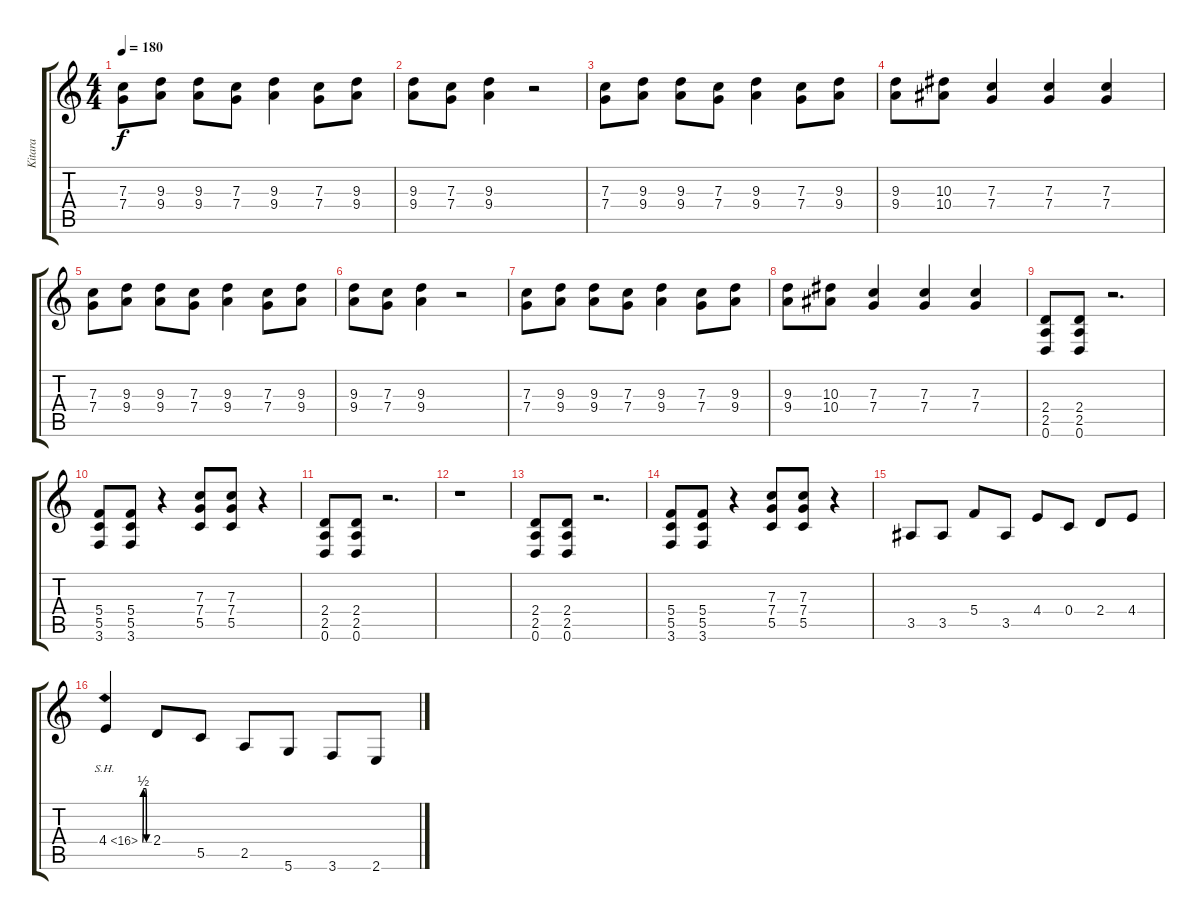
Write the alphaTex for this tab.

\track ("Kitara" "Kitara") {instrument distortionguitar}
\staff {score tabs}
\tuning (D4 A3 F3 C3 G2 D2) {hide}
\ts (4 4)
\tempo 180
\clef g2
\ks c
(7.3 7.4).8{dy f} (9.3 9.4).8 (9.3 9.4).8 (7.3 7.4).8 (9.3 9.4).4 (7.3 7.4).8 (9.3 9.4).8 |
(9.3 9.4).8 (7.3 7.4).8 (9.3 9.4).4 r.2 |
(7.3 7.4).8 (9.3 9.4).8 (9.3 9.4).8 (7.3 7.4).8 (9.3 9.4).4 (7.3 7.4).8 (9.3 9.4).8 |
(9.3 9.4).8 (10.3 10.4).8 (7.3 7.4).4 (7.3 7.4).4 (7.3 7.4).4 |
(7.3 7.4).8 (9.3 9.4).8 (9.3 9.4).8 (7.3 7.4).8 (9.3 9.4).4 (7.3 7.4).8 (9.3 9.4).8 |
(9.3 9.4).8 (7.3 7.4).8 (9.3 9.4).4 r.2 |
(7.3 7.4).8 (9.3 9.4).8 (9.3 9.4).8 (7.3 7.4).8 (9.3 9.4).4 (7.3 7.4).8 (9.3 9.4).8 |
(9.3 9.4).8 (10.3 10.4).8 (7.3 7.4).4 (7.3 7.4).4 (7.3 7.4).4 |
(2.4 2.5 0.6).8 (2.4 2.5 0.6).8 r.2{d} |
(5.4 5.5 3.6).8 (5.4 5.5 3.6).8 r.4 (7.3 7.4 5.5).8 (7.3 7.4 5.5).8 r.4 |
(2.4 2.5 0.6).8 (2.4 2.5 0.6).8 r.2{d} |
r.1 |
(2.4 2.5 0.6).8 (2.4 2.5 0.6).8 r.2{d} |
(5.4 5.5 3.6).8 (5.4 5.5 3.6).8 r.4 (7.3 7.4 5.5).8 (7.3 7.4 5.5).8 r.4 |
3.5.8 3.5.8 5.4.8 3.5.8 4.4.8 0.4.8 2.4.8 4.4.8 |
4.4{be (custom 0 0 5 2 30 2 35 0 60 0) sh 12}.4 2.4.8 5.5.8 2.5.8 5.6.8 3.6.8 2.6.8
